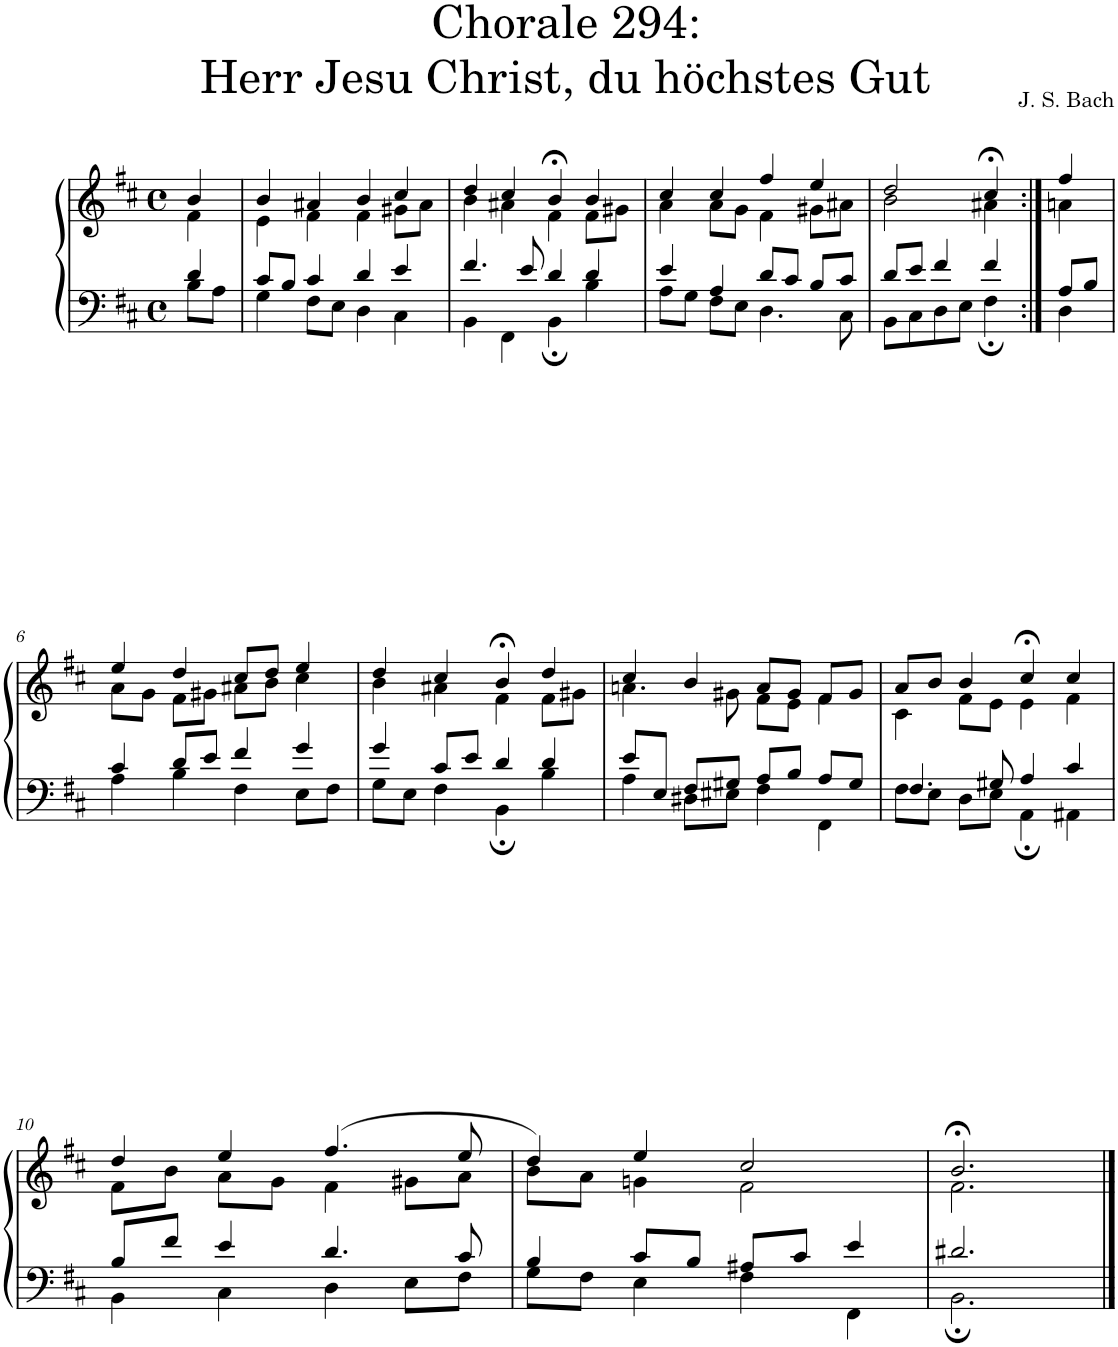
**kern	**kern
*part1	*part1
*staff2	*staff1
*I"S,A	*
*clefF4	*clefG2
*k[f#c#]	*k[f#c#]
*M4/4	*M4/4
*met(c)	*met(c)
=	=
*^	*^
4d/	8B\L	4b/	4f#\
.	8A\J	.	.
=1	=1	=1	=1
8c#/L	4G\	4b/	4e\
8B/J	.	.	.
4c#/	8F#\L	4a#X/	4f#\
.	8E\J	.	.
4d/	4D\	4b/	4f#\
4e/	4C#\	4cc#/	8g#X\L
.	.	.	8a#\J
=2	=2	=2	=2
4.f#/	4BB\	4dd/	4b\
.	4FF#\	4cc#/	4a#X\
8e/	.	.	.
4d/	4BB;\	4b;</	4f#\
4d/	4B\	4b/	8f#\L
.	.	.	8g#X\J
=3	=3	=3	=3
4e/	8A\L	4cc#/	4a\
.	8G\J	.	.
4A/	8F#\L	4cc#/	8a\L
.	8E\J	.	8g\J
8d/L	4.D\	4ff#/	4f#\
8c#/J	.	.	.
8B/L	.	4ee/	8g#X\L
8c#/J	8C#\	.	8a#X\J
=791	=791	=791	=791
8d/L	8BB\L	2dd/	2b\
8e/J	8C#\	.	.
4f#/	8D\	.	.
.	8E\J	.	.
4f#/	4F#;\	4cc#;</	4a#X\
=792:|!	=792:|!	=792:|!	=792:|!
8A/L	4D\	4ff#/	4an\
8B/J	.	.	.
!!LO:LB:g=z	!!
=6	=6	=6	=6
4c#/	4A\	4ee/	8a\L
.	.	.	8g\J
8d/L	4B\	4dd/	8f#\L
8e/J	.	.	8g#X\J
4f#/	4F#\	8cc#/L	8a#X\L
.	.	8dd/J	8b\J
4g/	8E\L	4ee/	4cc#\
.	8F#\J	.	.
=7	=7	=7	=7
4g/	8G\L	4dd/	4b\
.	8E\J	.	.
8c#/L	4F#\	4cc#/	4a#X\
8e/J	.	.	.
4d/	4BB;\	4b;</	4f#\
4d/	4B\	4dd/	8f#\L
.	.	.	8g#X\J
=8	=8	=8	=8
8e/L	4A\	4cc#/	4.an\
8E/J	.	.	.
8F#/L	8D#X\L	4b/	.
8G#X/J	8E#X\J	.	8g#X\
8A/L	4F#\	8a/L	8f#\L
8B/J	.	8g#/J	8e\J
8A/L	4FF#\	8f#/L	4f#\
8G#/J	.	8g#/J	.
=9	=9	=9	=9
4.F#/	8F#\L	8a/L	4c#\
.	8E\J	8b/J	.
.	8D\L	4b/	8f#\L
8G#X/	8E\J	.	8e\J
4A/	4AA;\	4cc#;</	4e\
4c#/	4AA#X\	4cc#/	4f#\
!!LO:LB:g=z	!!
=10	=10	=10	=10
8B/L	4BB\	4dd/	8f#\L
8f#/J	.	.	8b\J
4e/	4C#\	4ee/	8a\L
.	.	.	8g\J
4.d/	4D\	(>4.ff#/	4f#\
.	8E\L	.	8g#X\L
8c#/	8F#\J	8ee/	8a\J
=11	=11	=11	=11
4B/	8G\L	4dd/)	8b\L
.	8F#\J	.	8a\J
8c#/L	4E\	4ee/	4gn\
8B/J	.	.	.
8A#X/L	4F#\	2cc#/	2f#\
8c#/J	.	.	.
4e/	4FF#\	.	.
=12	=12	=12	=12
2.d#X/	2.BB;\	2.b;</	2.f#\
*v	*v	*	*
*	*v	*v
==	==
*-	*-
